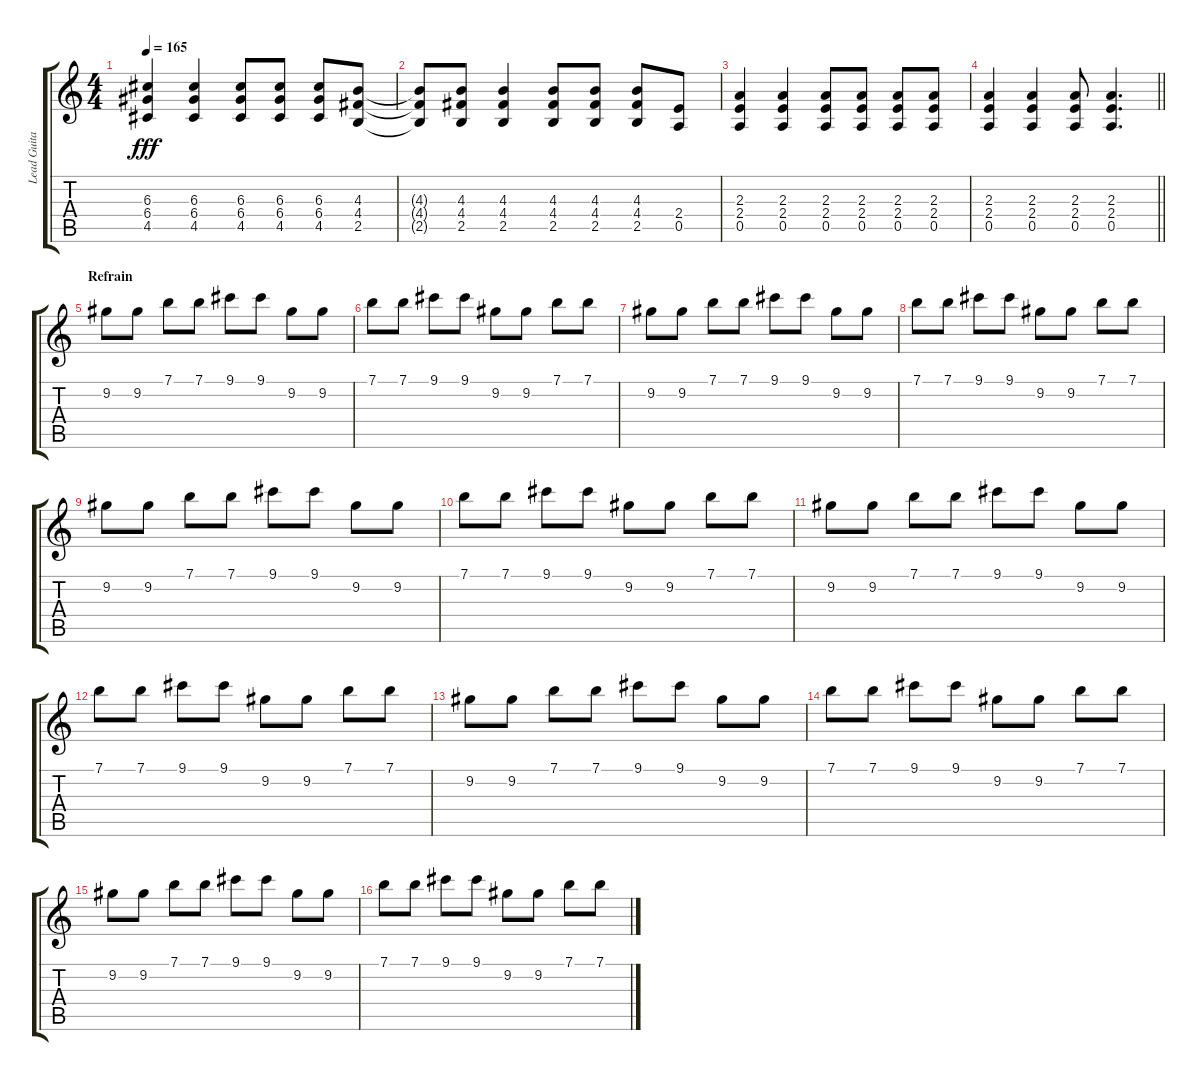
\track ("Lead Guitar" "Lead Guita") {instrument overdrivenguitar}
\staff {score tabs}
\tuning (E4 B3 G3 D3 A2 E2) {hide}
\ts (4 4)
\tempo 165
\clef g2
\ks c
(6.3 6.4 4.5).4{dy fff} (6.3 6.4 4.5).4 (6.3 6.4 4.5).8 (6.3 6.4 4.5).8 (6.3 6.4 4.5).8 (4.3 4.4 2.5).8 |
(4.3{t} 4.4{t} 2.5{t}).8 (4.3 4.4 2.5).8 (4.3 4.4 2.5).4 (4.3 4.4 2.5).8 (4.3 4.4 2.5).8 (4.3 4.4 2.5).8 (2.4 0.5).8 |
(2.3 2.4 0.5).4 (2.3 2.4 0.5).4 (2.3 2.4 0.5).8 (2.3 2.4 0.5).8 (2.3 2.4 0.5).8 (2.3 2.4 0.5).8 |
\barLineRight lightlight
(2.3 2.4 0.5).4 (2.3 2.4 0.5).4 (2.3 2.4 0.5).8 (2.3 2.4 0.5).4{d} |
\section ("" "Refrain")
9.2.8{instrument overdrivenguitar} 9.2.8 7.1.8 7.1.8 9.1.8 9.1.8 9.2.8 9.2.8 |
7.1.8 7.1.8 9.1.8 9.1.8 9.2.8 9.2.8 7.1.8 7.1.8 |
9.2.8 9.2.8 7.1.8 7.1.8 9.1.8 9.1.8 9.2.8 9.2.8 |
7.1.8 7.1.8 9.1.8 9.1.8 9.2.8 9.2.8 7.1.8 7.1.8 |
9.2.8 9.2.8 7.1.8 7.1.8 9.1.8 9.1.8 9.2.8 9.2.8 |
7.1.8 7.1.8 9.1.8 9.1.8 9.2.8 9.2.8 7.1.8 7.1.8 |
9.2.8 9.2.8 7.1.8 7.1.8 9.1.8 9.1.8 9.2.8 9.2.8 |
7.1.8 7.1.8 9.1.8 9.1.8 9.2.8 9.2.8 7.1.8 7.1.8 |
9.2.8 9.2.8 7.1.8 7.1.8 9.1.8 9.1.8 9.2.8 9.2.8 |
7.1.8 7.1.8 9.1.8 9.1.8 9.2.8 9.2.8 7.1.8 7.1.8 |
9.2.8 9.2.8 7.1.8 7.1.8 9.1.8 9.1.8 9.2.8 9.2.8 |
7.1.8 7.1.8 9.1.8 9.1.8 9.2.8 9.2.8 7.1.8 7.1.8
